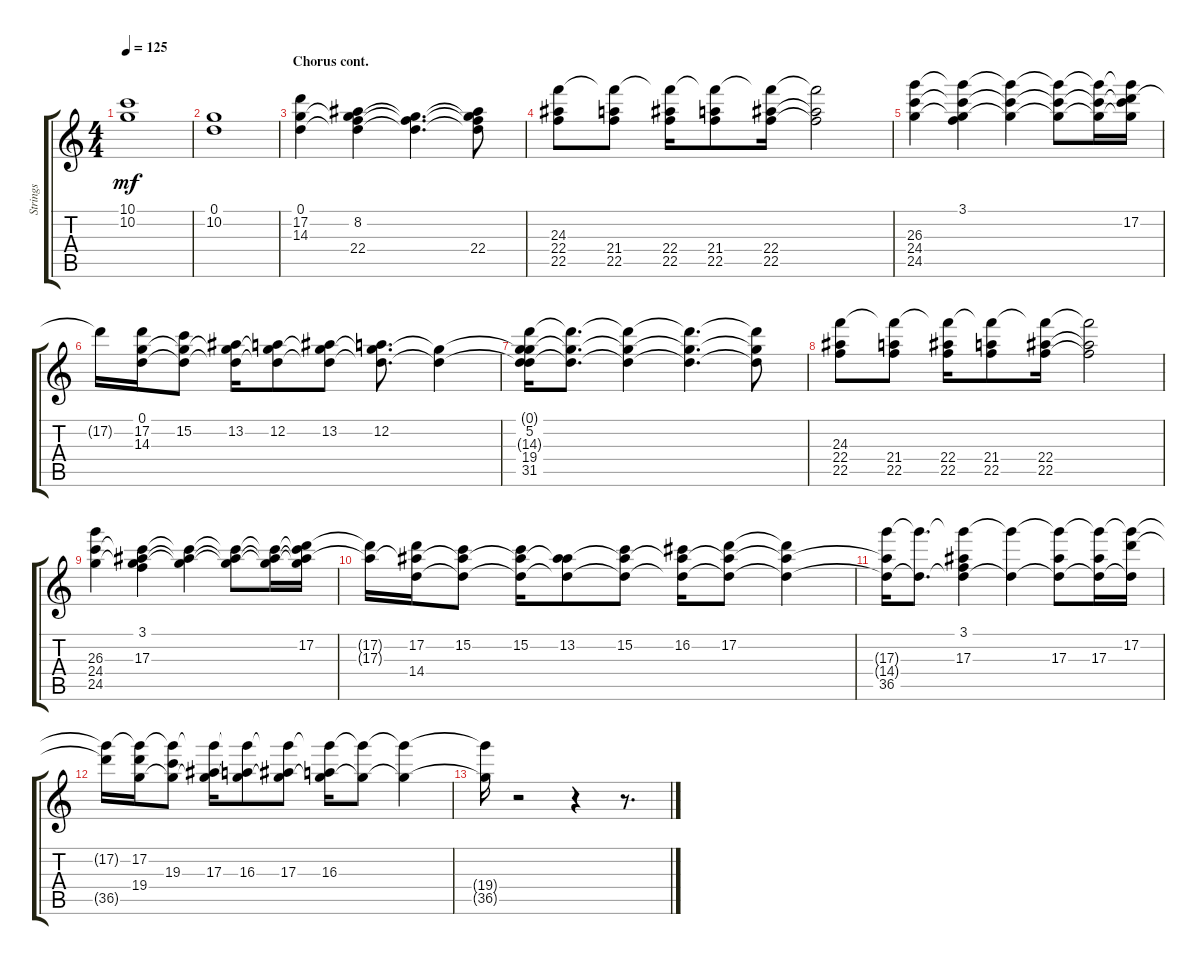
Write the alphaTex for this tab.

\track ("Strings" "Strings") {instrument electricguitarclean}
\staff {score tabs}
\tuning (D4 A3 F3 C3 G2 C2) {hide}
\ts (4 4)
\tempo 125
\clef g2
\ks aminor
(10.1 10.2).1{dy mf} |
(0.1 10.2).1 |
\section ("" "Chorus cont.")
(0.1 17.2 14.3).4 (0.1{t} 8.2 14.3{t} 22.4).4 (0.1{t} 8.2{t} 14.3{t}).4{d} (0.1{t} 8.2{t} 14.3{t} 22.4).8 |
(24.3 22.4 22.5).8 (24.3{t} 21.4 22.5).8 (24.3{t} 22.4 22.5).16 (24.3{t} 21.4 22.5).8 (24.3{t} 22.4 22.5).16 (24.3{t} 22.4{t} 22.5{t}).2 |
(26.3 24.4 24.5).4 (3.1 26.3{t} 24.4{t} 24.5{t}).4 (26.3{t} 24.4{t} 24.5{t}).4 (26.3{t} 24.4{t} 24.5{t}).8 (26.3{t} 24.4{t} 24.5{t}).16 (17.2 26.3{t} 24.4{t} 24.5{t}).16 |
17.2{t}.16 (0.1 17.2 14.3).16 (0.1{t} 15.2 14.3{t}).8 (0.1{t} 13.2 14.3{t}).16 (0.1{t} 12.2 14.3{t}).8 (0.1{t} 13.2 14.3{t}).8 (0.1{t} 12.2 14.3{t}).8{d} (0.1{t} 14.3{t}).4 |
(0.1{t} 5.2 14.3{t} 19.4 31.5).16 (5.2{t} 19.4{t} 31.5{t}).8{d} (5.2{t} 19.4{t} 31.5{t}).4 (5.2{t} 19.4{t} 31.5{t}).4{d} (5.2{t} 19.4{t} 31.5{t}).8 |
(24.3 22.4 22.5).8 (24.3{t} 21.4 22.5).8 (24.3{t} 22.4 22.5).16 (24.3{t} 21.4 22.5).8 (24.3{t} 22.4 22.5).16 (24.3{t} 22.4{t} 22.5{t}).2 |
(26.3 24.4 24.5).4 (3.1 17.3 24.4{t} 24.5{t}).4 (17.3{t} 24.4{t} 24.5{t}).4 (17.3{t} 24.4{t} 24.5{t}).8 (17.3{t} 24.4{t} 24.5{t}).16 (17.2 17.3{t} 24.4{t} 24.5{t}).16 |
(17.2{t} 17.3{t}).16 (17.2 17.3{t} 14.4).16 (15.2 17.3{t} 14.4{t}).8 (15.2 17.3{t} 14.4{t}).16 (13.2 17.3{t} 14.4{t}).8 (15.2 17.3{t} 14.4{t}).8 (16.2 17.3{t} 14.4{t}).16 (17.2 17.3{t} 14.4{t}).8 (17.2{t} 17.3{t} 14.4{t}).4 |
(17.3{t} 14.4{t} 36.5).16 (14.4{t} 36.5{t}).8{d} (3.1 17.3 14.4{t} 36.5{t}).4 (14.4{t} 36.5{t}).4 (17.3 14.4{t} 36.5{t}).8 (17.3 14.4{t} 36.5{t}).16 (17.2 14.4{t} 36.5{t}).16 |
(17.2{t} 36.5{t}).16 (17.2 19.4 36.5{t}).16 (19.3 19.4{t} 36.5{t}).8 (17.3 19.4{t} 36.5{t}).16 (16.3 19.4{t} 36.5{t}).8 (17.3 19.4{t} 36.5{t}).8 (16.3 19.4{t} 36.5{t}).16 (19.4{t} 36.5{t}).8 (19.4{t} 36.5{t}).4 |
(19.4{t} 36.5{t}).16 r.2 r.4 r.8{d}
